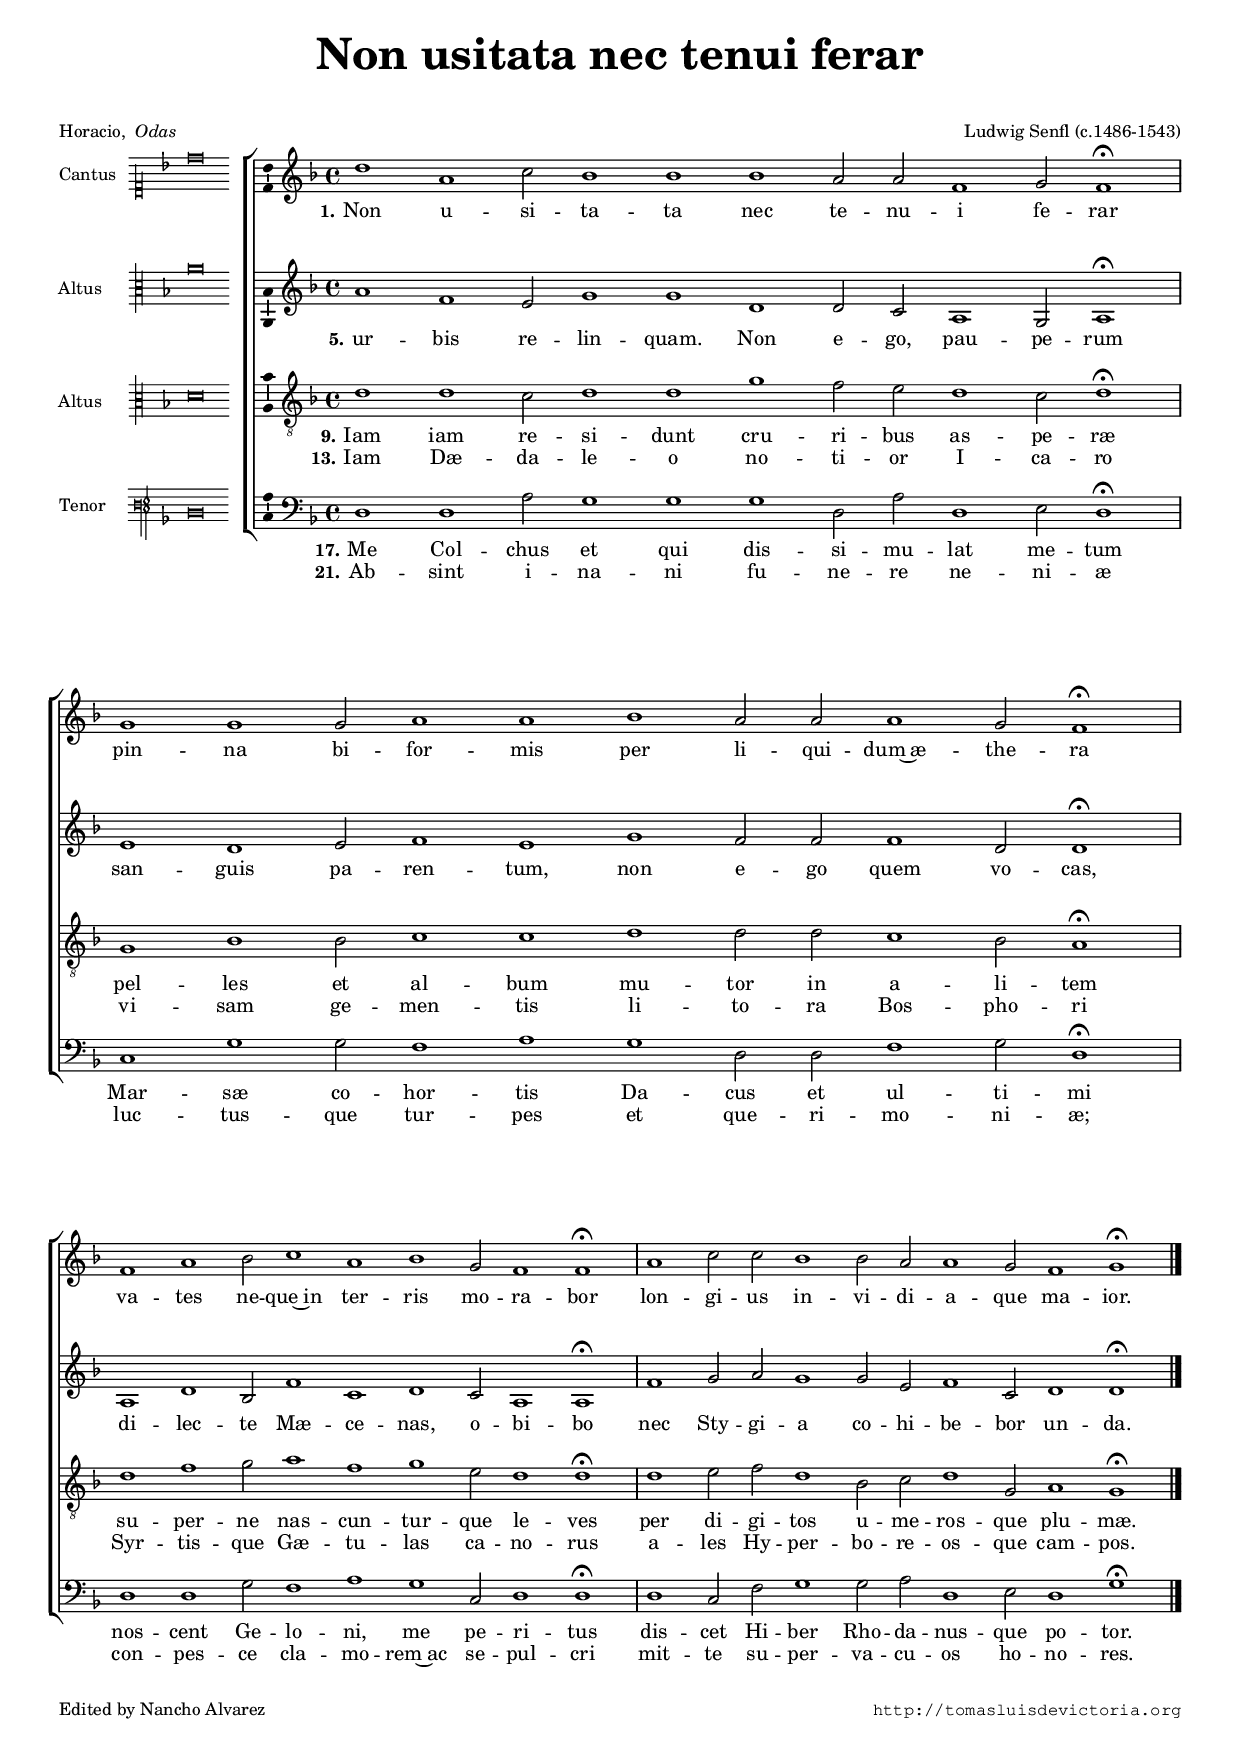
\version "2.18.0"

#(set-default-paper-size "a4")
#(set-global-staff-size 15.1)
#(ly:set-option 'point-and-click #f)
%mobile -s15.0 -i3.2

italicas=\override LyricText.font-shape = #'italic
rectas=\override LyricText.font-shape = #'upright
ss=\once \set suggestAccidentals = ##t
incipitwidth = 17

htitle="Non usitata"
hcomposer="Senfl"

\header {
	title=\markup{\fontsize #4 "Non usitata nec tenui ferar"}
	subtitle=\markup{\column{ " " " "}}
	composer="Ludwig Senfl (c.1486-1543)"
        pdfauthor=\composer
	%opus="(-)"
	poet=\markup{"Horacio, " \italic "Odas"}
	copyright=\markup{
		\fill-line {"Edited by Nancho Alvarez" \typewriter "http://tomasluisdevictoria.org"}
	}
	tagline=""
}


global={\cadenzaOn \key f \major \skip 2*18 \bar "|"
				\skip 2*18 \bar "|"
				\skip 2*16 \bar "|"
				\skip 2*15 \bar "|." }


cantus=\relative c''{
	d1 a c2 bes1 bes bes a2 a f1 g2 f1^\fermata
	g1 g g2 a1 a bes a2 a a1 g2 f1^\fermata
	f1 a bes2 c1 a bes g2 f1 f^\fermata
	a1 c2 c bes1 bes2 a a1 g2 f1 g^\fermata
}

altus=\relative c''{
	a1 f e2 g1 g d d2 c a1 g2 a1^\fermata
	e'1 d e2 f1 e g f2 f f1 d2 d1^\fermata
	a1 d bes2 f'1 c d c2 a1 a^\fermata
	f'1 g2 a g1 g2 e f1 c2 d1 d^\fermata
}

tenor=\relative c'{
	d1 d c2 d1 d g f2 e d1 c2 d1^\fermata
	g,1 bes bes2 c1 c d d2 d c1 bes2 a1^\fermata
	d1 f g2 a1 f g e2 d1 d^\fermata
	d1 e2 f d1 bes2 c d1 g,2 a1 g^\fermata
}

bassus=\relative c{
	d1 d a'2 g1 g g d2 a' d,1 e2 d1^\fermata
	c1 g' g2 f1 a g d2 d f1 g2 d1^\fermata
	d1 d g2 f1 a g c,2 d1 d^\fermata
	d1 c2 f g1 g2 a d,1 e2 d1 g^\fermata
}

textocantus=\lyricmode{
\set stanza = "1."
Non u -- si -- ta -- ta nec te -- nu -- i fe -- rar
pin -- na bi -- for -- mis per li -- qui -- dum~æ -- the -- ra
va -- tes ne -- que~in ter -- ris mo -- ra -- bor
lon -- gi -- us in -- vi -- di -- a -- que ma -- ior.
}

textoaltus=\lyricmode{
\set stanza = "5."
ur -- bis re -- lin -- quam. Non e -- go, pau -- pe -- rum
san -- guis pa -- ren -- tum, non e -- go quem vo -- cas,
di -- lec -- te Mæ -- ce -- nas, o -- bi -- bo
nec Sty -- gi -- a co -- hi -- be -- bor un -- da.
}

textotenor=\lyricmode{
\set stanza = "9."
Iam iam re -- si -- dunt cru -- ri -- bus as -- pe -- ræ
pel -- les et al -- bum mu -- tor in a -- li -- tem
su -- per -- ne nas -- cun -- tur -- que le -- ves
per di -- gi -- tos u -- me -- ros -- que plu -- mæ.
}
textotenorb=\lyricmode{
\set stanza = "13."
Iam Dæ -- da -- le -- o no -- ti -- or I -- ca -- ro
vi -- sam ge -- men -- tis li -- to -- ra Bos -- pho -- ri
Syr -- tis -- que Gæ -- tu -- las ca -- no -- rus
a -- les Hy -- per -- bo -- re -- os -- que cam -- pos.
}

textobassus=\lyricmode{
\set stanza = "17."
Me Col -- chus et qui dis -- si -- mu -- lat me -- tum
Mar -- sæ co -- hor -- tis Da -- cus et ul -- ti -- mi
nos -- cent Ge -- lo -- ni, me pe -- ri -- tus
dis -- cet Hi -- ber Rho -- da -- nus -- que po -- tor.
}
textobassusb=\lyricmode{
\set stanza = "21."
Ab -- sint i -- na -- ni fu -- ne -- re ne -- ni -- æ
luc -- tus -- que tur -- pes et que -- ri -- mo -- ni -- æ;
con -- pes -- ce cla -- mo -- rem~ac se -- pul -- cri
mit -- te su -- per -- va -- cu -- os ho -- no -- res.
}


incipitcantus=\markup{
	\score{
		{ 
		\set Staff.instrumentName="Cantus  "
		\override NoteHead.style = #'neomensural
		\override Rest.style = #'neomensural
		\override Staff.TimeSignature.stencil = ##f
		\cadenzaOn 
		\clef "petrucci-c1"
		\key f \major
		d''\breve
		} 
	\layout {
		\context {\Voice
			\remove Ligature_bracket_engraver
			\consists Mensural_ligature_engraver
		}
		line-width=\incipitwidth
		indent = 0
	}
	}
}


incipitaltus=\markup{
	\score{
		{ 
		\set Staff.instrumentName="Altus     "
		\override NoteHead.style = #'neomensural 
		\override Rest.style = #'neomensural
		\override Staff.TimeSignature.stencil = ##f
		\cadenzaOn 
		\clef "petrucci-c3"
		\key f \major
		a'\breve
		} 
	\layout {
		\context {\Voice
			\remove Ligature_bracket_engraver
			\consists Mensural_ligature_engraver
		}
		line-width=\incipitwidth
		indent = 0
	}
	}
}


incipittenor=\markup{
	\score{
		{ 
		\set Staff.instrumentName="Altus     "
		\override NoteHead.style = #'neomensural 
		\override Rest.style = #'neomensural
		\override Staff.TimeSignature.stencil = ##f
		\cadenzaOn 
		\clef "petrucci-c3"
		\key f \major
		d'\breve
		} 
	\layout {
		\context {\Voice
			\remove Ligature_bracket_engraver
			\consists Mensural_ligature_engraver
		}
		line-width=\incipitwidth
		indent=0
	}
	}
}


incipitbassus=\markup{
	\score{
		{ 
		\set Staff.instrumentName="Tenor    "
		\override NoteHead.style = #'neomensural 
		\override Rest.style = #'neomensural
		\override Staff.TimeSignature.stencil = ##f
		\cadenzaOn 
		\clef "petrucci-f3"
		\key f \major
		d\breve
		} 
	\layout {
		\context {\Voice
			\remove Ligature_bracket_engraver
			\consists Mensural_ligature_engraver
		}
		line-width=\incipitwidth
		indent = 0
	}
	}
}


\score {
\new ChoirStaff<<

	\new Staff <<\global
	\new Voice="v1" { 
		\set Staff.instrumentName=\incipitcantus
		\clef "treble"
		\cantus }
	\new Lyrics \lyricsto "v1" {\textocantus }
	>>

	
	\new Staff << \global
	\new Voice="v2" {
		\set Staff.instrumentName=\incipitaltus
		\clef "G" 
		\altus}
	\new Lyrics \lyricsto "v2" {\textoaltus }
	>>

	
	\new Staff <<\global
	\new Voice="v3" {
		\set Staff.instrumentName=\incipittenor
		\clef "G_8"
		\tenor }
	\new Lyrics \lyricsto "v3" {\textotenor }
	\new Lyrics \lyricsto "v3" {\textotenorb }

	>>
	

	\new Staff <<\global
	\new Voice="v4" {
		\set Staff.instrumentName=\incipitbassus
		\clef "bass" 
		\bassus }
	\new Lyrics \lyricsto "v4" {\textobassus }
	\new Lyrics \lyricsto "v4" {\textobassusb }
	>>
	
>>

\layout{ 
	\context {\Lyrics 
		\override VerticalAxisGroup.staff-affinity = #UP
		\override VerticalAxisGroup.nonstaff-relatedstaff-spacing =
			#'((basic-distance . 0) (minimum-distance . 0) (padding . 1))
		\override LyricText.font-size = #1.5
		\override LyricHyphen.minimum-distance = #0.5
	}
	\context {\Score 
		tempoHideNote = ##t
		\override BarNumber.padding = #2 
	}
	\context {\Voice 
		%melismaBusyProperties = #'()
		%autoBeaming = ##f
	}
	\context {\Staff 
                %\RemoveEmptyStaves
                %\override VerticalAxisGroup.remove-first = ##t
		\override VerticalAxisGroup.staff-staff-spacing =
			#'((basic-distance . 11) (minimum-distance . 0) (padding . 1))
		\consists Ambitus_engraver 
		\override LigatureBracket.padding = #1
	}
}

%\midi { \mtempo }

}


\paper{
	evenHeaderMarkup=\markup  \fill-line { \fromproperty #'page:page-number-string \htitle \hcomposer }
	oddHeaderMarkup= \markup  \fill-line { \on-the-fly #not-first-page \hcomposer \on-the-fly #not-first-page \htitle \on-the-fly #not-first-page \fromproperty #'page:page-number-string }
	%system-count=20
	%page-count = 8
	ragged-last-bottom = ##f
	indent=3.3\cm
	system-system-spacing =
	#'((basic-distance . 20) (minimum-distance . 0) (padding . 5))
	top-system-spacing = % header
	#'((basic-distance . 8) (minimum-distance . 0) (padding . 0))
	last-bottom-spacing = % footer
	#'((basic-distance . 12) (minimum-distance . 0) (padding . 0))

}
